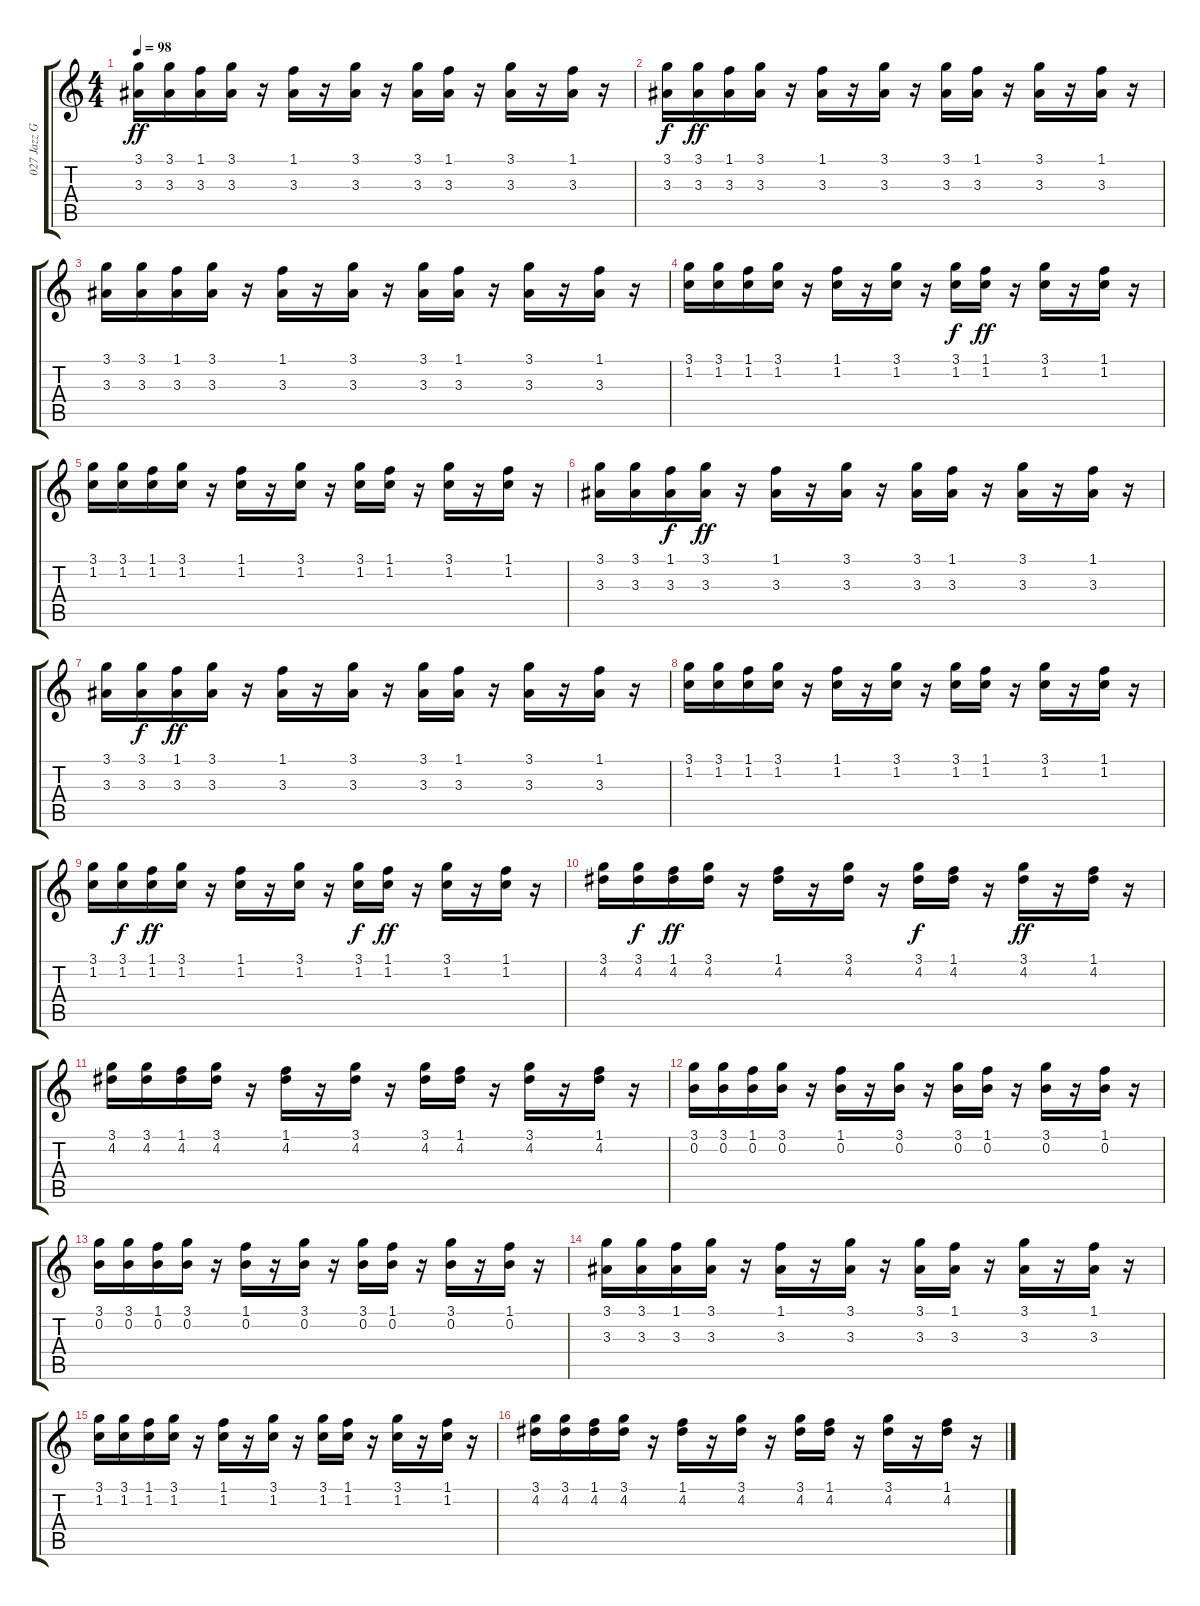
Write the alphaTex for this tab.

\track ("027 Jazz Guitar                         " "027 Jazz G") {instrument electricguitarjazz}
\staff {score tabs}
\tuning (E4 B3 G3 D3 A2 E2) {hide}
\ts (4 4)
\tempo 98
\clef g2
\ks c
(3.1 3.3).16{dy ff} (3.1 3.3).16 (1.1 3.3).16 (3.1 3.3).16 r.16 (1.1 3.3).16 r.16 (3.1 3.3).16 r.16 (3.1 3.3).16 (1.1 3.3).16 r.16 (3.1 3.3).16 r.16 (1.1 3.3).16 r.16 |
(3.1 3.3).16{dy f} (3.1 3.3).16{dy ff} (1.1 3.3).16 (3.1 3.3).16 r.16 (1.1 3.3).16 r.16 (3.1 3.3).16 r.16 (3.1 3.3).16 (1.1 3.3).16 r.16 (3.1 3.3).16 r.16 (1.1 3.3).16 r.16 |
(3.1 3.3).16 (3.1 3.3).16 (1.1 3.3).16 (3.1 3.3).16 r.16 (1.1 3.3).16 r.16 (3.1 3.3).16 r.16 (3.1 3.3).16 (1.1 3.3).16 r.16 (3.1 3.3).16 r.16 (1.1 3.3).16 r.16 |
(3.1 1.2).16 (3.1 1.2).16 (1.1 1.2).16 (3.1 1.2).16 r.16 (1.1 1.2).16 r.16 (3.1 1.2).16 r.16 (3.1 1.2).16{dy f} (1.1 1.2).16{dy ff} r.16 (3.1 1.2).16 r.16 (1.1 1.2).16 r.16 |
(3.1 1.2).16 (3.1 1.2).16 (1.1 1.2).16 (3.1 1.2).16 r.16 (1.1 1.2).16 r.16 (3.1 1.2).16 r.16 (3.1 1.2).16 (1.1 1.2).16 r.16 (3.1 1.2).16 r.16 (1.1 1.2).16 r.16 |
(3.1 3.3).16 (3.1 3.3).16 (1.1 3.3).16{dy f} (3.1 3.3).16{dy ff} r.16 (1.1 3.3).16 r.16 (3.1 3.3).16 r.16 (3.1 3.3).16 (1.1 3.3).16 r.16 (3.1 3.3).16 r.16 (1.1 3.3).16 r.16 |
(3.1 3.3).16 (3.1 3.3).16{dy f} (1.1 3.3).16{dy ff} (3.1 3.3).16 r.16 (1.1 3.3).16 r.16 (3.1 3.3).16 r.16 (3.1 3.3).16 (1.1 3.3).16 r.16 (3.1 3.3).16 r.16 (1.1 3.3).16 r.16 |
(3.1 1.2).16 (3.1 1.2).16 (1.1 1.2).16 (3.1 1.2).16 r.16 (1.1 1.2).16 r.16 (3.1 1.2).16 r.16 (3.1 1.2).16 (1.1 1.2).16 r.16 (3.1 1.2).16 r.16 (1.1 1.2).16 r.16 |
(3.1 1.2).16 (3.1 1.2).16{dy f} (1.1 1.2).16{dy ff} (3.1 1.2).16 r.16 (1.1 1.2).16 r.16 (3.1 1.2).16 r.16 (3.1 1.2).16{dy f} (1.1 1.2).16{dy ff} r.16 (3.1 1.2).16 r.16 (1.1 1.2).16 r.16 |
(3.1 4.2).16 (3.1 4.2).16{dy f} (1.1 4.2).16{dy ff} (3.1 4.2).16 r.16 (1.1 4.2).16 r.16 (3.1 4.2).16 r.16 (3.1 4.2).16{dy f} (1.1 4.2).16 r.16 (3.1 4.2).16{dy ff} r.16 (1.1 4.2).16 r.16 |
(3.1 4.2).16 (3.1 4.2).16 (1.1 4.2).16 (3.1 4.2).16 r.16 (1.1 4.2).16 r.16 (3.1 4.2).16 r.16 (3.1 4.2).16 (1.1 4.2).16 r.16 (3.1 4.2).16 r.16 (1.1 4.2).16 r.16 |
(3.1 0.2).16 (3.1 0.2).16 (1.1 0.2).16 (3.1 0.2).16 r.16 (1.1 0.2).16 r.16 (3.1 0.2).16 r.16 (3.1 0.2).16 (1.1 0.2).16 r.16 (3.1 0.2).16 r.16 (1.1 0.2).16 r.16 |
(3.1 0.2).16 (3.1 0.2).16 (1.1 0.2).16 (3.1 0.2).16 r.16 (1.1 0.2).16 r.16 (3.1 0.2).16 r.16 (3.1 0.2).16 (1.1 0.2).16 r.16 (3.1 0.2).16 r.16 (1.1 0.2).16 r.16 |
(3.1 3.3).16 (3.1 3.3).16 (1.1 3.3).16 (3.1 3.3).16 r.16 (1.1 3.3).16 r.16 (3.1 3.3).16 r.16 (3.1 3.3).16 (1.1 3.3).16 r.16 (3.1 3.3).16 r.16 (1.1 3.3).16 r.16 |
(3.1 1.2).16 (3.1 1.2).16 (1.1 1.2).16 (3.1 1.2).16 r.16 (1.1 1.2).16 r.16 (3.1 1.2).16 r.16 (3.1 1.2).16 (1.1 1.2).16 r.16 (3.1 1.2).16 r.16 (1.1 1.2).16 r.16 |
(3.1 4.2).16 (3.1 4.2).16 (1.1 4.2).16 (3.1 4.2).16 r.16 (1.1 4.2).16 r.16 (3.1 4.2).16 r.16 (3.1 4.2).16 (1.1 4.2).16 r.16 (3.1 4.2).16 r.16 (1.1 4.2).16 r.16
